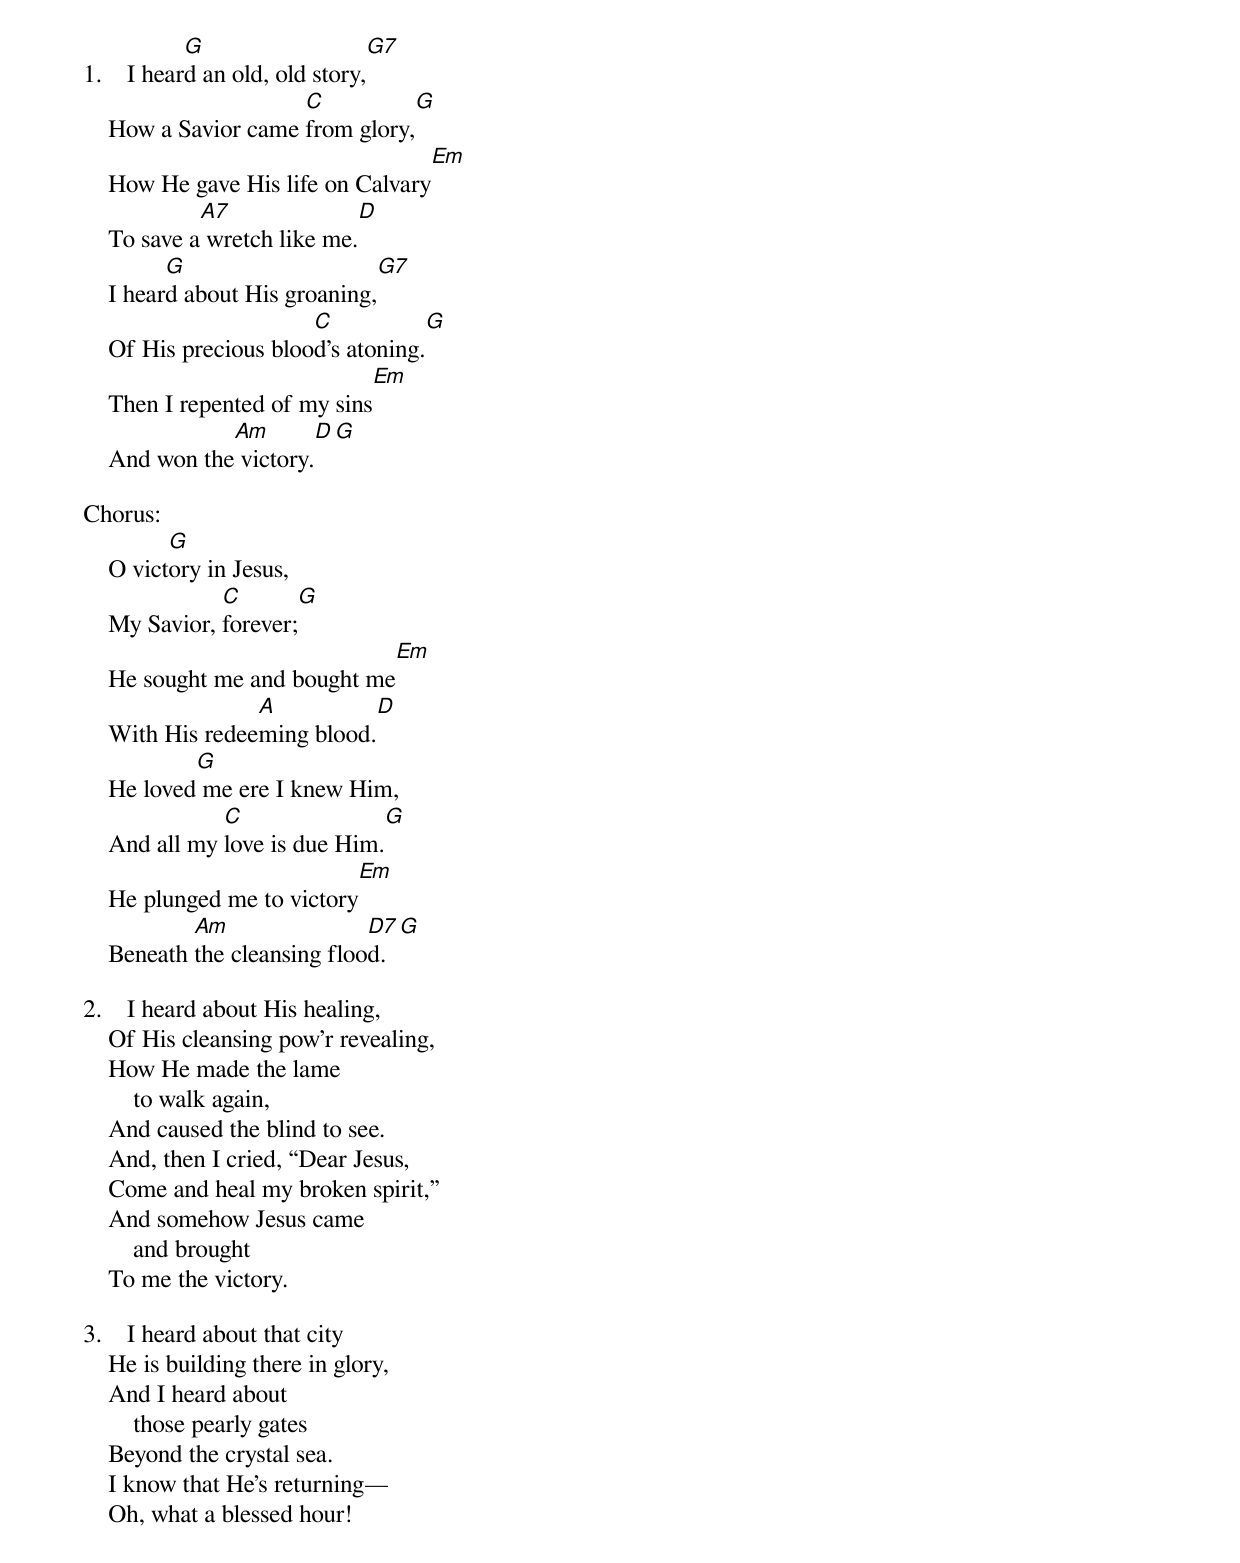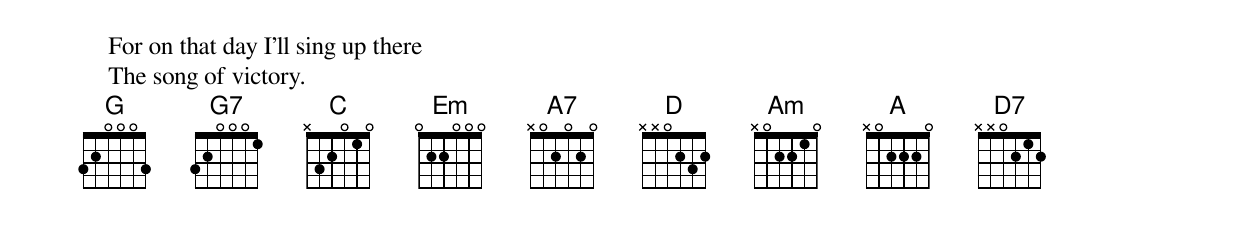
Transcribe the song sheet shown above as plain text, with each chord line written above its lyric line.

            G                              G7
1.    I heard an old, old story,
                      C                                   G
    How a Savior came from glory,
                                                          Em
    How He gave His life on Calvary
             A7                                 D
    To save a wretch like me.
          G                               G7
    I heard about His groaning,
                        C                              G
    Of His precious blood’s atoning.
                                     Em
    Then I repented of my sins
               Am            D      G
    And won the victory.

Chorus:
          G
    O victory in Jesus,
               C               G
    My Savior, forever;
                                            Em
    He sought me and bought me
                  A                             D
    With His redeeming blood.
            G
    He loved me ere I knew Him,
               C                           G
    And all my love is due Him.
                                            Em
    He plunged me to victory
            Am                D7              G
    Beneath the cleansing flood.

2.    I heard about His healing,
    Of His cleansing pow’r revealing,
    How He made the lame
        to walk again,
    And caused the blind to see.
    And, then I cried, “Dear Jesus,
    Come and heal my broken spirit,”
    And somehow Jesus came
        and brought
    To me the victory.

3.    I heard about that city
    He is building there in glory,
    And I heard about
        those pearly gates
    Beyond the crystal sea.
    I know that He’s returning—
    Oh, what a blessed hour!
    For on that day I’ll sing up there
    The song of victory.
